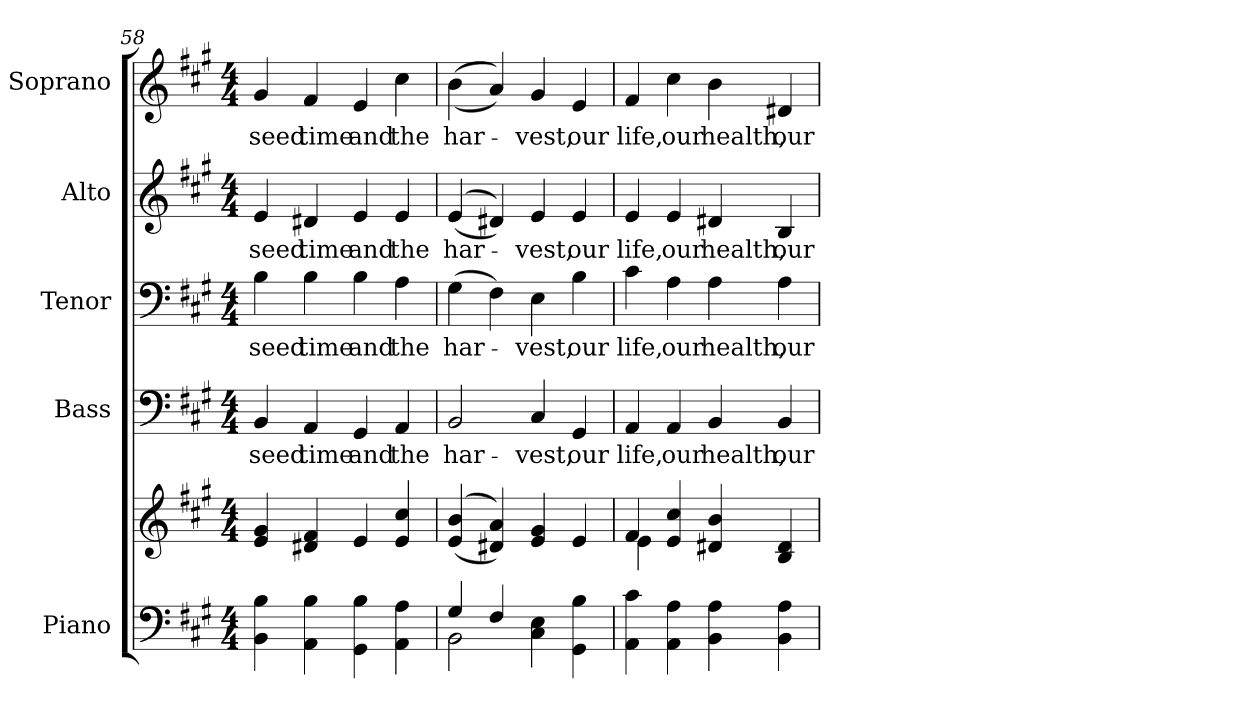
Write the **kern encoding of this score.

**kern	**kern	**kern	**text	**kern	**text	**kern	**text	**kern	**text
*part5	*part5	*part4	*part4	*part3	*part3	*part2	*part2	*part1	*part1
*staff6	*staff5	*staff4	*staff4	*staff3	*staff3	*staff2	*staff2	*staff1	*staff1
*I"Piano	*	*I"Bass	*	*I"Tenor	*	*I"Alto	*	*I"Soprano	*
*I'Pno.	*	*I'B.	*	*I'T.	*	*I'A.	*	*I'S.	*
!!LO:PB:g=z
*clefF4	*clefG2	*clefF4	*	*clefF4	*	*clefG2	*	*clefG2	*
*k[f#c#g#]	*k[f#c#g#]	*k[f#c#g#]	*	*k[f#c#g#]	*	*k[f#c#g#]	*	*k[f#c#g#]	*
*A:	*A:	*A:	*	*A:	*	*A:	*	*A:	*
*M4/4	*M4/4	*M4/4	*	*M4/4	*	*M4/4	*	*M4/4	*
=58	=58	=58	=58	=58	=58	=58	=58	=58	=58
!	!	!	!LO:LY:b:color=#000000	!	!	!	!	!	!
!	!	!	!	!	!LO:LY:b:color=#000000	!	!	!	!
!	!	!	!	!	!	!	!LO:LY:b:color=#000000	!	!
!	!	!	!	!	!	!	!	!	!LO:LY:b:color=#000000
4BBi\ 4Bi	4ei/ 4g#i	4BBi/	seed	4Bi\	seed	4ei/	seed	4g#i/	seed
!	!	!	!LO:LY:b:color=#000000	!	!	!	!	!	!
!	!	!	!	!	!LO:LY:b:color=#000000	!	!	!	!
!	!	!	!	!	!	!	!LO:LY:b:color=#000000	!	!
!	!	!	!	!	!	!	!	!	!LO:LY:b:color=#000000
4AAi\ 4Bi	4d#Xi/ 4f#i	4AAi/	time	4Bi\	time	4d#Xi/	time	4f#i/	time
!	!	!	!LO:LY:b:color=#000000	!	!	!	!	!	!
!	!	!	!	!	!LO:LY:b:color=#000000	!	!	!	!
!	!	!	!	!	!	!	!LO:LY:b:color=#000000	!	!
!	!	!	!	!	!	!	!	!	!LO:LY:b:color=#000000
4GG#i\ 4Bi	4ei/	4GG#i/	and	4Bi\	and	4ei/	and	4ei/	and
!	!	!	!LO:LY:b:color=#000000	!	!	!	!	!	!
!	!	!	!	!	!LO:LY:b:color=#000000	!	!	!	!
!	!	!	!	!	!	!	!LO:LY:b:color=#000000	!	!
!	!	!	!	!	!	!	!	!	!LO:LY:b:color=#000000
4AAi\ 4Ai	4ei/ 4cc#i	4AAi/	the	4Ai\	the	4ei/	the	4cc#i\	the
=59	=59	=59	=59	=59	=59	=59	=59	=59	=59
*^	*	*	*	*	*	*	*	*	*
!	!	!	!	!LO:LY:b:color=#000000	!	!	!	!	!	!
!	!	!	!	!	!	!LO:LY:b:color=#000000	!	!	!	!
!	!	!	!	!	!	!	!	!LO:LY:b:color=#000000	!	!
!	!	!	!	!	!	!	!	!	!	!LO:LY:b:color=#000000
4G#i/	2BBi\	((4ei/ 4bi	2BBi/	har-	(4G#i\	har-	((4ei/	har-	((4bi\	har-
4F#i/	.	4d#Xi/ 4ai))	.	.	4F#i\)	.	4d#Xi/))	.	4ai/))	.
!	!	!	!	!LO:LY:b:color=#000000	!	!	!	!	!	!
!	!	!	!	!	!	!LO:LY:b:color=#000000	!	!	!	!
!	!	!	!	!	!	!	!	!LO:LY:b:color=#000000	!	!
!	!	!	!	!	!	!	!	!	!	!LO:LY:b:color=#000000
4C#i\ 4Ei	2ryy	4ei/ 4g#i	4C#i/	-vest,	4Ei\	-vest,	4ei/	-vest,	4g#i/	-vest,
!	!	!	!	!LO:LY:b:color=#000000	!	!	!	!	!	!
!	!	!	!	!	!	!LO:LY:b:color=#000000	!	!	!	!
!	!	!	!	!	!	!	!	!LO:LY:b:color=#000000	!	!
!	!	!	!	!	!	!	!	!	!	!LO:LY:b:color=#000000
4GG#i\ 4Bi	.	4ei/	4GG#i/	our	4Bi\	our	4ei/	our	4ei/	our
*v	*v	*	*	*	*	*	*	*	*	*
!!LO:PB:g=z
=60	=60	=60	=60	=60	=60	=60	=60	=60	=60
*	*^	*	*	*	*	*	*	*	*
!	!	!	!	!LO:LY:b:color=#000000	!	!	!	!	!	!
!	!	!	!	!	!	!LO:LY:b:color=#000000	!	!	!	!
!	!	!	!	!	!	!	!	!LO:LY:b:color=#000000	!	!
!	!	!	!	!	!	!	!	!	!	!LO:LY:b:color=#000000
4AAi\ 4c#i	4f#i/	4ei\	4AAi/	life,	4c#i\	life,	4ei/	life,	4f#i/	life,
!	!	!	!	!LO:LY:b:color=#000000	!	!	!	!	!	!
!	!	!	!	!	!	!LO:LY:b:color=#000000	!	!	!	!
!	!	!	!	!	!	!	!	!LO:LY:b:color=#000000	!	!
!	!	!	!	!	!	!	!	!	!	!LO:LY:b:color=#000000
4AAi\ 4Ai	4ei/ 4cc#i	4ryy	4AAi/	our	4Ai\	our	4ei/	our	4cc#i\	our
!	!	!	!	!LO:LY:b:color=#000000	!	!	!	!	!	!
!	!	!	!	!	!	!LO:LY:b:color=#000000	!	!	!	!
!	!	!	!	!	!	!	!	!LO:LY:b:color=#000000	!	!
!	!	!	!	!	!	!	!	!	!	!LO:LY:b:color=#000000
4BBi\ 4Ai	4d#Xi/ 4bi	2ryy	4BBi/	health,	4Ai\	health,	4d#Xi/	health,	4bi\	health,
!	!	!	!	!LO:LY:b:color=#000000	!	!	!	!	!	!
!	!	!	!	!	!	!LO:LY:b:color=#000000	!	!	!	!
!	!	!	!	!	!	!	!	!LO:LY:b:color=#000000	!	!
!	!	!	!	!	!	!	!	!	!	!LO:LY:b:color=#000000
4BBi\ 4Ai	4Bi/ 4d#i	.	4BBi/	our	4Ai\	our	4Bi/	our	4d#Xi/	our
*	*v	*v	*	*	*	*	*	*	*	*
=	=	=	=	=	=	=	=	=	=
*-	*-	*-	*-	*-	*-	*-	*-	*-	*-
